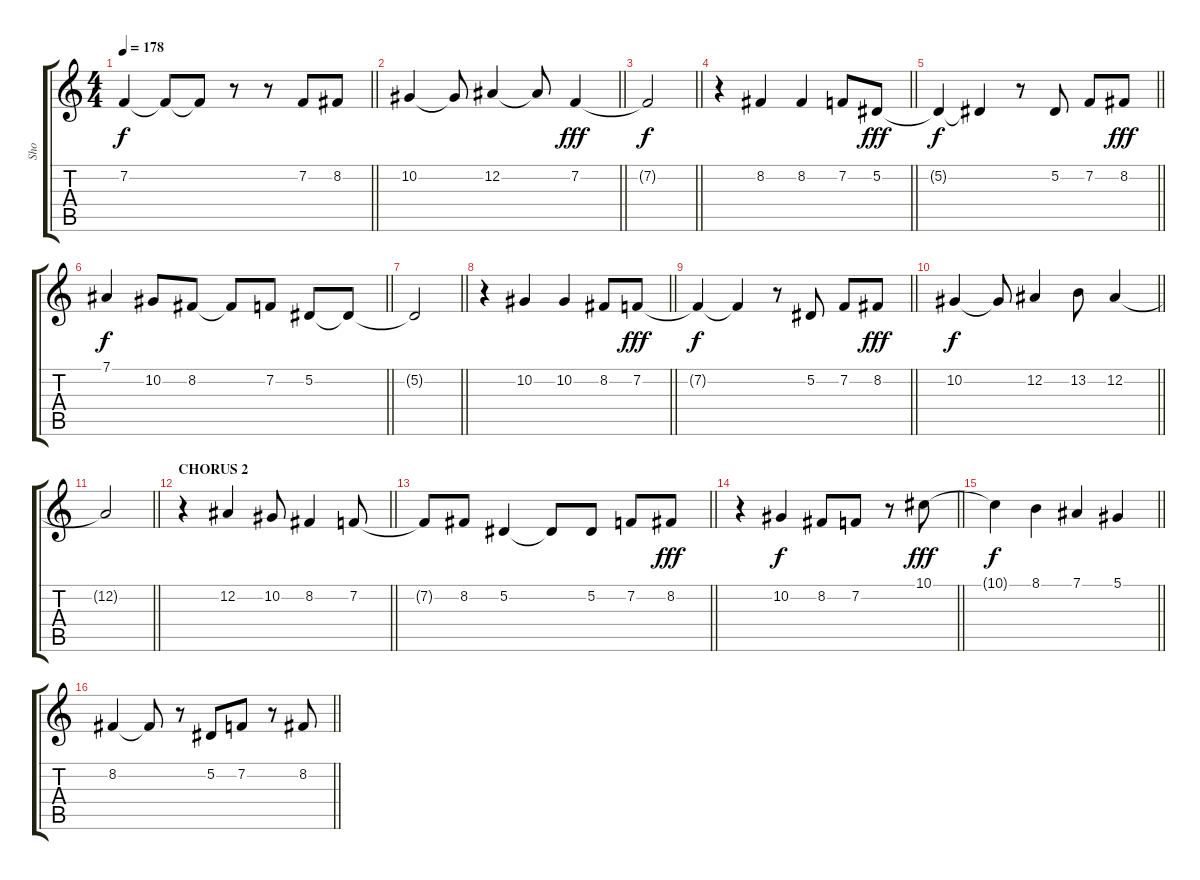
\track ("Sho" "Sho") {instrument sopranosax}
\staff {score tabs}
\tuning (Eb4 Bb3 Gb3 Db3 Ab2 Eb2) {hide}
\ts (4 4)
\tempo 178
\clef g2
\barLineRight lightlight
\ks c
7.2{t}.4{dy f} 7.2{t}.8 7.2{t}.8 r.8 r.8 7.2.8 8.2.8 |
\barLineRight lightlight
10.2.4 10.2{t}.8 12.2.4 12.2{t}.8 7.2.4{dy fff} |
\barLineRight lightlight
7.2{t}.2{dy f} |
\barLineRight lightlight
r.4 8.2.4 8.2.4 7.2.8 5.2.8{dy fff} |
\barLineRight lightlight
5.2{t}.4{dy f} 5.2{t}.4 r.8 5.2.8 7.2.8 8.2.8{dy fff} |
\barLineRight lightlight
7.1.4{dy f} 10.2.8 8.2.8 8.2{t}.8 7.2.8 5.2.8 5.2{t}.8 |
\barLineRight lightlight
5.2{t}.2 |
\barLineRight lightlight
r.4 10.2.4 10.2.4 8.2.8 7.2.8{dy fff} |
\barLineRight lightlight
7.2{t}.4{dy f} 7.2{t}.4 r.8 5.2.8 7.2.8 8.2.8{dy fff} |
\barLineRight lightlight
10.2.4{dy f} 10.2{t}.8 12.2.4 13.2.8 12.2.4 |
\barLineRight lightlight
12.2{t}.2 |
\section ("" "CHORUS 2")
\barLineRight lightlight
r.4 12.2.4 10.2.8 8.2.4 7.2.8 |
\barLineRight lightlight
7.2{t}.8 8.2.8 5.2.4 5.2{t}.8 5.2.8 7.2.8 8.2.8{dy fff} |
\barLineRight lightlight
r.4 10.2.4{dy f} 8.2.8 7.2.8 r.8 10.1.8{dy fff} |
\barLineRight lightlight
10.1{t}.4{dy f} 8.1.4 7.1.4 5.1.4 |
\barLineRight lightlight
8.2.4 8.2{t}.8 r.8 5.2.8 7.2.8 r.8 8.2.8
